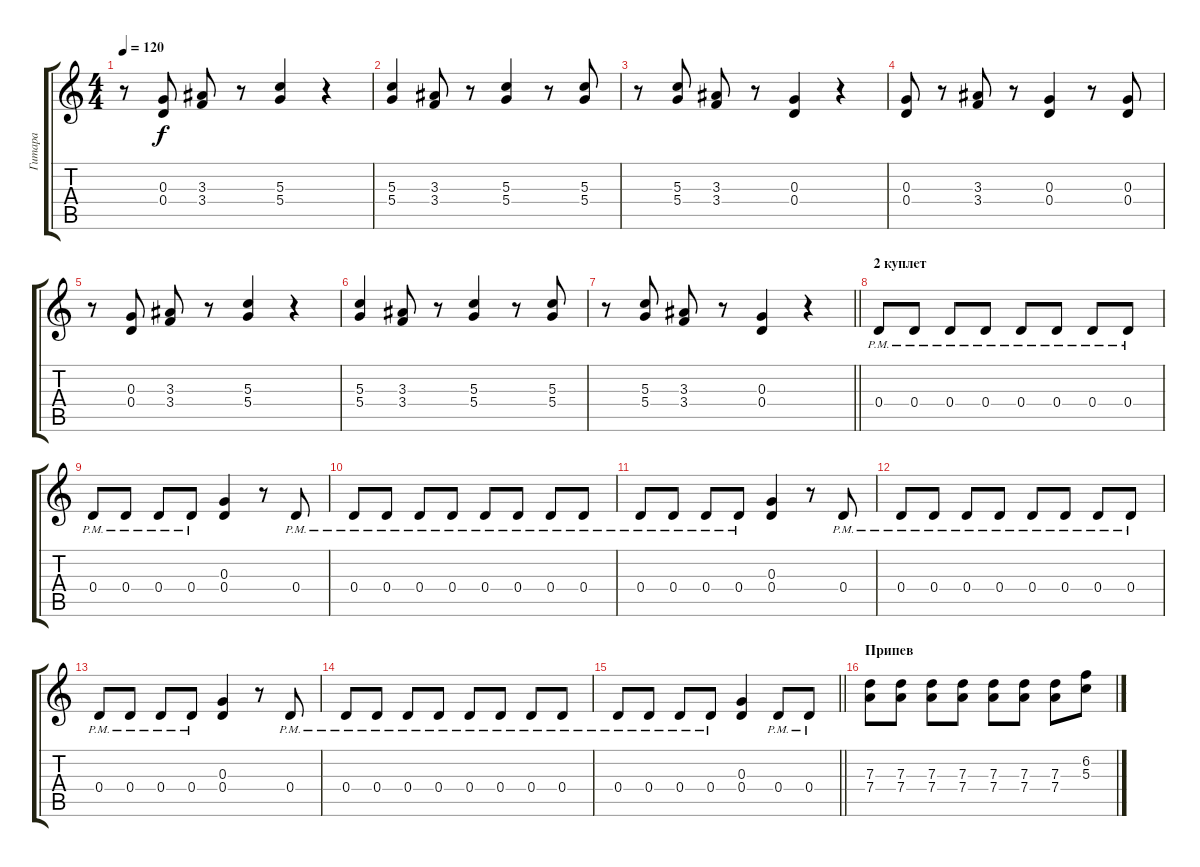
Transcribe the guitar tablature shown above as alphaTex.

\track ("Гитара" "Гитара") {instrument overdrivenguitar}
\staff {score tabs}
\tuning (E4 B3 G3 D3 A2 E2) {hide}
\ts (4 4)
\tempo 120
\clef g2
\ks c
r.8{dy f} (0.3 0.4).8 (3.3 3.4).8 r.8 (5.3 5.4).4 r.4 |
(5.3 5.4).4 (3.3 3.4).8 r.8 (5.3 5.4).4 r.8 (5.3 5.4).8 |
r.8 (5.3 5.4).8 (3.3 3.4).8 r.8 (0.3 0.4).4 r.4 |
(0.3 0.4).8 r.8 (3.3 3.4).8 r.8 (0.3 0.4).4 r.8 (0.3 0.4).8 |
r.8 (0.3 0.4).8 (3.3 3.4).8 r.8 (5.3 5.4).4 r.4 |
(5.3 5.4).4 (3.3 3.4).8 r.8 (5.3 5.4).4 r.8 (5.3 5.4).8 |
\barLineRight lightlight
r.8 (5.3 5.4).8 (3.3 3.4).8 r.8 (0.3 0.4).4 r.4 |
\section ("" "2 куплет")
0.4{pm}.8 0.4{pm}.8 0.4{pm}.8 0.4{pm}.8 0.4{pm}.8 0.4{pm}.8 0.4{pm}.8 0.4{pm}.8 |
0.4{pm}.8 0.4{pm}.8 0.4{pm}.8 0.4{pm}.8 (0.3 0.4).4 r.8 0.4{pm}.8 |
0.4{pm}.8 0.4{pm}.8 0.4{pm}.8 0.4{pm}.8 0.4{pm}.8 0.4{pm}.8 0.4{pm}.8 0.4{pm}.8 |
0.4{pm}.8 0.4{pm}.8 0.4{pm}.8 0.4{pm}.8 (0.3 0.4).4 r.8 0.4{pm}.8 |
0.4{pm}.8 0.4{pm}.8 0.4{pm}.8 0.4{pm}.8 0.4{pm}.8 0.4{pm}.8 0.4{pm}.8 0.4{pm}.8 |
0.4{pm}.8 0.4{pm}.8 0.4{pm}.8 0.4{pm}.8 (0.3 0.4).4 r.8 0.4{pm}.8 |
0.4{pm}.8 0.4{pm}.8 0.4{pm}.8 0.4{pm}.8 0.4{pm}.8 0.4{pm}.8 0.4{pm}.8 0.4{pm}.8 |
\barLineRight lightlight
0.4{pm}.8 0.4{pm}.8 0.4{pm}.8 0.4{pm}.8 (0.3 0.4).4 0.4{pm}.8 0.4{pm}.8 |
\section ("" "Припев")
(7.3 7.4).8 (7.3 7.4).8 (7.3 7.4).8 (7.3 7.4).8 (7.3 7.4).8 (7.3 7.4).8 (7.3 7.4).8 (6.2 5.3).8
